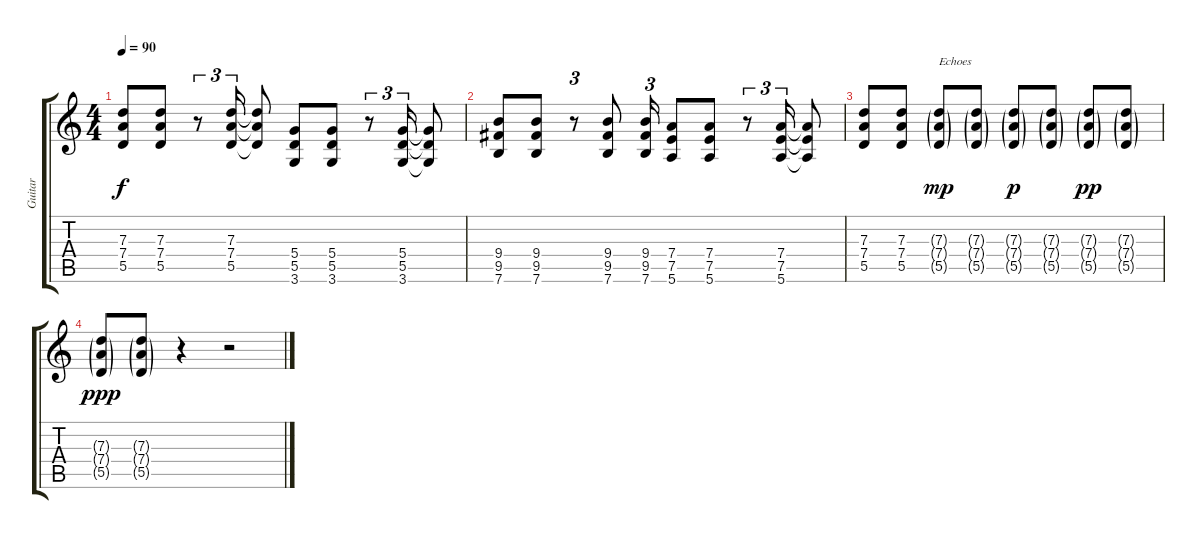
\track ("Guitar" "Guitar") {instrument distortionguitar}
\staff {score tabs}
\tuning (E4 B3 G3 D3 A2 E2) {hide}
\ts (4 4)
\tempo 90
\clef g2
\ks c
(7.3 7.4 5.5).8{dy f} (7.3 7.4 5.5).8 r.8{tu (3 2)} (7.3 7.4 5.5).16{tu (3 2)} (7.3{t} 7.4{t} 5.5{t}).8 (5.4 5.5 3.6).8 (5.4 5.5 3.6).8 r.8{tu (3 2)} (5.4 5.5 3.6).16{tu (3 2)} (5.4{t} 5.5{t} 3.6{t}).8 |
(9.4 9.5 7.6).8 (9.4 9.5 7.6).8 r.8{tu (3 2)} (9.4 9.5 7.6).8 (9.4 9.5 7.6).16{tu (3 2)} (7.4 7.5 5.6).8 (7.4 7.5 5.6).8 r.8{tu (3 2)} (7.4 7.5 5.6).16{tu (3 2)} (7.4{t} 7.5{t} 5.6{t}).8 |
(7.3 7.4 5.5).8 (7.3 7.4 5.5).8 (7.3{g} 7.4{g} 5.5{g}).8{txt "Echoes" dy mp} (7.3{g} 7.4{g} 5.5{g}).8 (7.3{g} 7.4{g} 5.5{g}).8{dy p} (7.3{g} 7.4{g} 5.5{g}).8 (7.3{g} 7.4{g} 5.5{g}).8{dy pp} (7.3{g} 7.4{g} 5.5{g}).8 |
(7.3{g} 7.4{g} 5.5{g}).8{dy ppp} (7.3{g} 7.4{g} 5.5{g}).8 r.4 r.2
